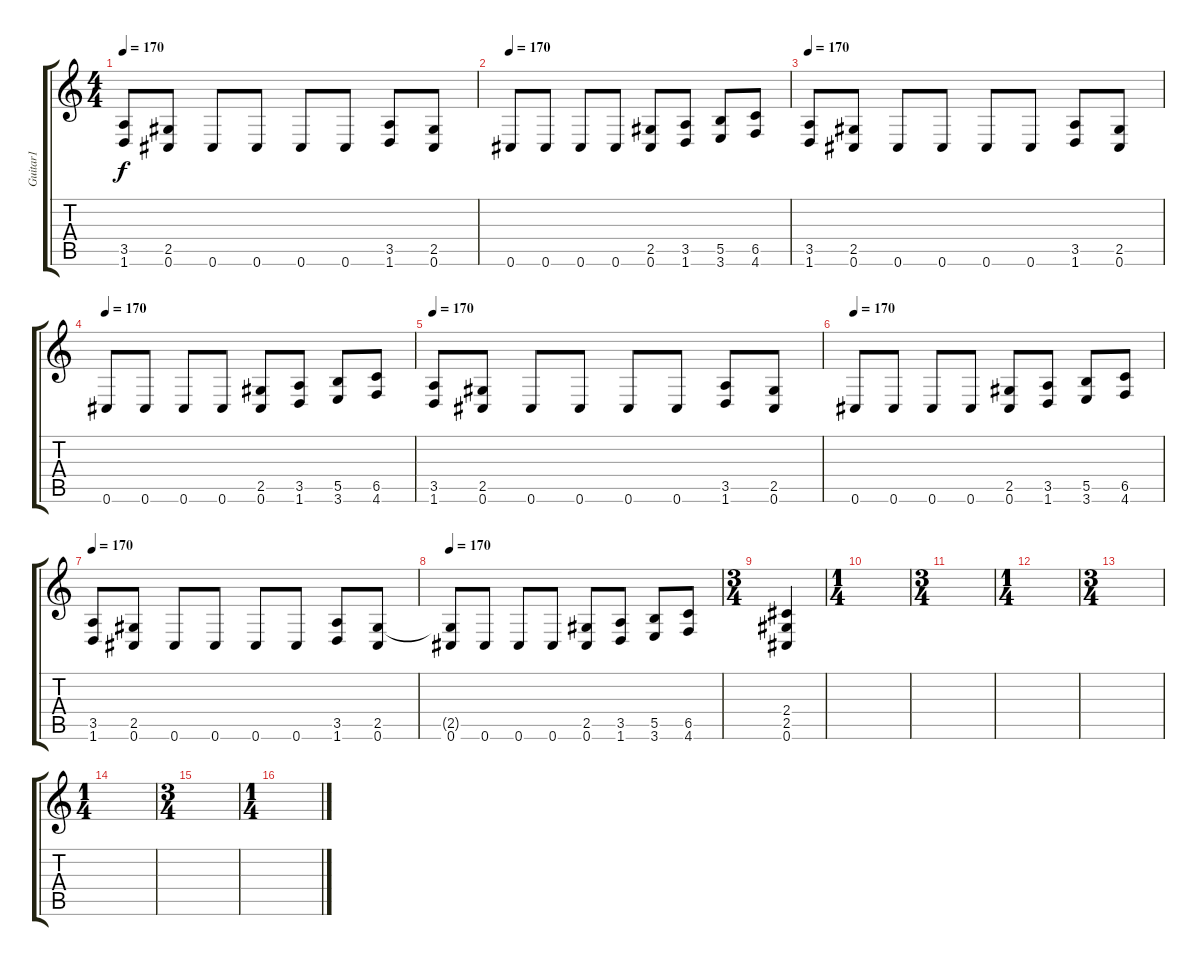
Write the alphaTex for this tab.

\track ("Guitar1" "Guitar1") {instrument distortionguitar}
\staff {score tabs}
\tuning (Db4 Ab3 E3 B2 Gb2 Db2) {hide}
\ts (4 4)
\tempo 170
\clef g2
\ks c
(3.5 1.6).8{dy f} (2.5 0.6).8 0.6.8 0.6.8 0.6.8 0.6.8 (3.5 1.6).8 (2.5 0.6).8 |
\tempo 170
0.6.8 0.6.8 0.6.8 0.6.8 (2.5 0.6).8 (3.5 1.6).8 (5.5 3.6).8 (6.5 4.6).8 |
\tempo 170
(3.5 1.6).8 (2.5 0.6).8 0.6.8 0.6.8 0.6.8 0.6.8 (3.5 1.6).8 (2.5 0.6).8 |
\tempo 170
0.6.8 0.6.8 0.6.8 0.6.8 (2.5 0.6).8 (3.5 1.6).8 (5.5 3.6).8 (6.5 4.6).8 |
\tempo 170
(3.5 1.6).8 (2.5 0.6).8 0.6.8 0.6.8 0.6.8 0.6.8 (3.5 1.6).8 (2.5 0.6).8 |
\tempo 170
0.6.8 0.6.8 0.6.8 0.6.8 (2.5 0.6).8 (3.5 1.6).8 (5.5 3.6).8 (6.5 4.6).8 |
\tempo 170
(3.5 1.6).8 (2.5 0.6).8 0.6.8 0.6.8 0.6.8 0.6.8 (3.5 1.6).8 (2.5 0.6).8 |
\tempo 170
(2.5{t} 0.6).8 0.6.8 0.6.8 0.6.8 (2.5 0.6).8 (3.5 1.6).8 (5.5 3.6).8 (6.5 4.6).8 |
\ts (3 4)
(2.4 2.5 0.6).4 |
\ts (1 4)
|
\ts (3 4)
|
\ts (1 4)
|
\ts (3 4)
|
\ts (1 4)
|
\ts (3 4)
|
\ts (1 4)
